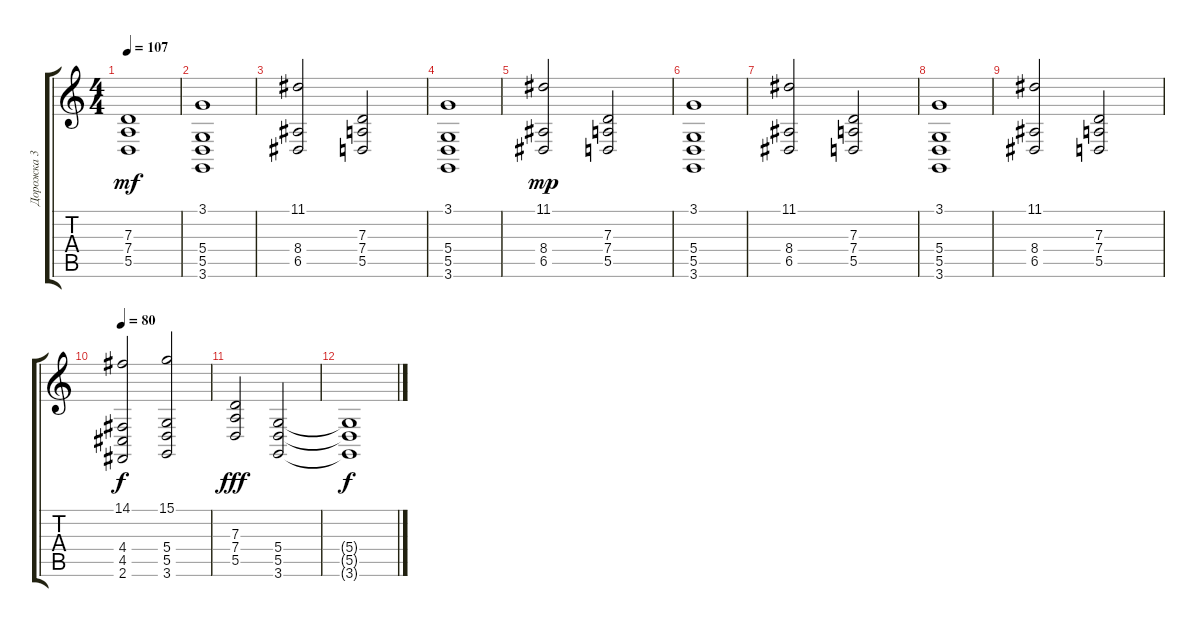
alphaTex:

\track ("Дорожка 3" "Дорожка 3") {instrument fx1rain}
\staff {score tabs}
\tuning (E4 B3 G3 D3 A2 E2) {hide}
\ts (4 4)
\tempo 107
\clef g2
\ks c
(7.3 7.4 5.5).1{dy mf} |
(3.1 5.4 5.5 3.6).1 |
(11.1 8.4 6.5).2 (7.3 7.4 5.5).2 |
(3.1 5.4 5.5 3.6).1 |
(11.1 8.4 6.5).2{dy mp} (7.3 7.4 5.5).2 |
(3.1 5.4 5.5 3.6).1 |
(11.1 8.4 6.5).2 (7.3 7.4 5.5).2 |
(3.1 5.4 5.5 3.6).1 |
(11.1 8.4 6.5).2 (7.3 7.4 5.5).2 |
\tempo 95
\tempo 80
(14.1 4.4 4.5 2.6).2{dy f instrument stringensemble2} (15.1 5.4 5.5 3.6).2 |
(7.3 7.4 5.5).2{dy fff} (5.4 5.5 3.6).2{volume 0} |
(5.4{t} 5.5{t} 3.6{t}).1{dy f}
